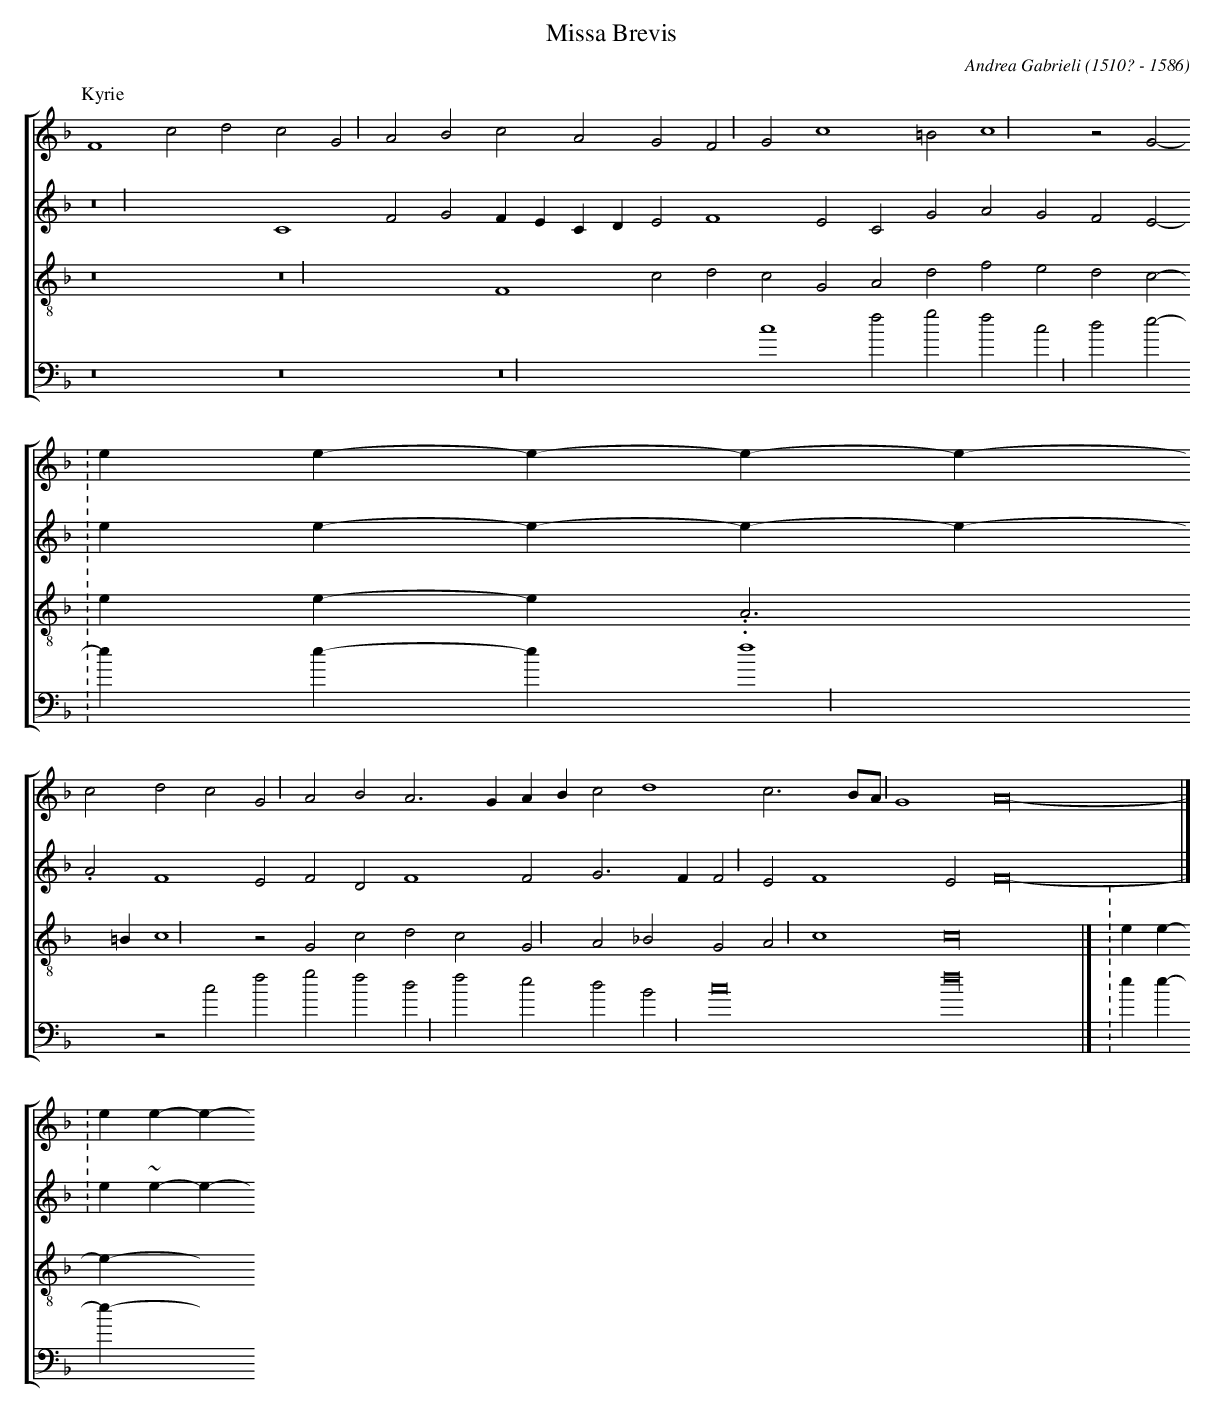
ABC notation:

X:1
T: Missa Brevis
C: Andrea Gabrieli (1510? - 1586)
M: C|
L: 1/4
%%staves [1 2 3 4]
V: 1 clef=treble
V: 2 clef=treble
V: 3 clef=treble-8
V: 4 clef=bass
U: L = !longphrase!
K: F
[P: Kyrie]
[V: 1] [M:none] F4 c2d2c2LG2 A2B2c2A2G2LF2 G2 c4 =B2 Lc4 z2 G2
    w: Ky- ri - e e- lei - - - son e- lei - - son Ky-
[V: 2] [M:none] Lz8 C4 F2G2 FECD E2 F4 E2C2G2A2G2F2E2
    w: Ky- ri - e * * e- lei - - son e- lei - - -
[V: 3] [M:none] z8 Lz8 F4 c2d2c2G2A2d2f2e2d2c2
    w: Ky- ri - e e- lei - - - - -
[V: 4] [M:none] z8 z8 Lz8 c4 f2g2f2Lc2 d2e2
    w: Ky- ri - e e- lei -
[V: 1] c2d2c2LG2 A2B2A3 GAB c2 d4 c3 B/LA/ G4 A16 |]
    w: ri - e e- lei - - - - - - - - - - - son.
[V: 2] A2 F4 E2F2D2 F4 F2 G3 F LF2 E2 F4 E2 F16 |]
    w: - - - son Ky- ri- e~e- lei - - - - - son.
[V: 3] A3 =B Lc4 z2 G2c2d2c2LG2 A2_B2G2LA2 c4 c16   |]
    w: son__ Ky- ri - e e- lei - - - - son.
[V: 4] Lf4 z2 c2f2g2f2Ld2 f2e2d2LB2 c8 f16         |]
    w: son Ky- ri - e e- lei - - - - son.
